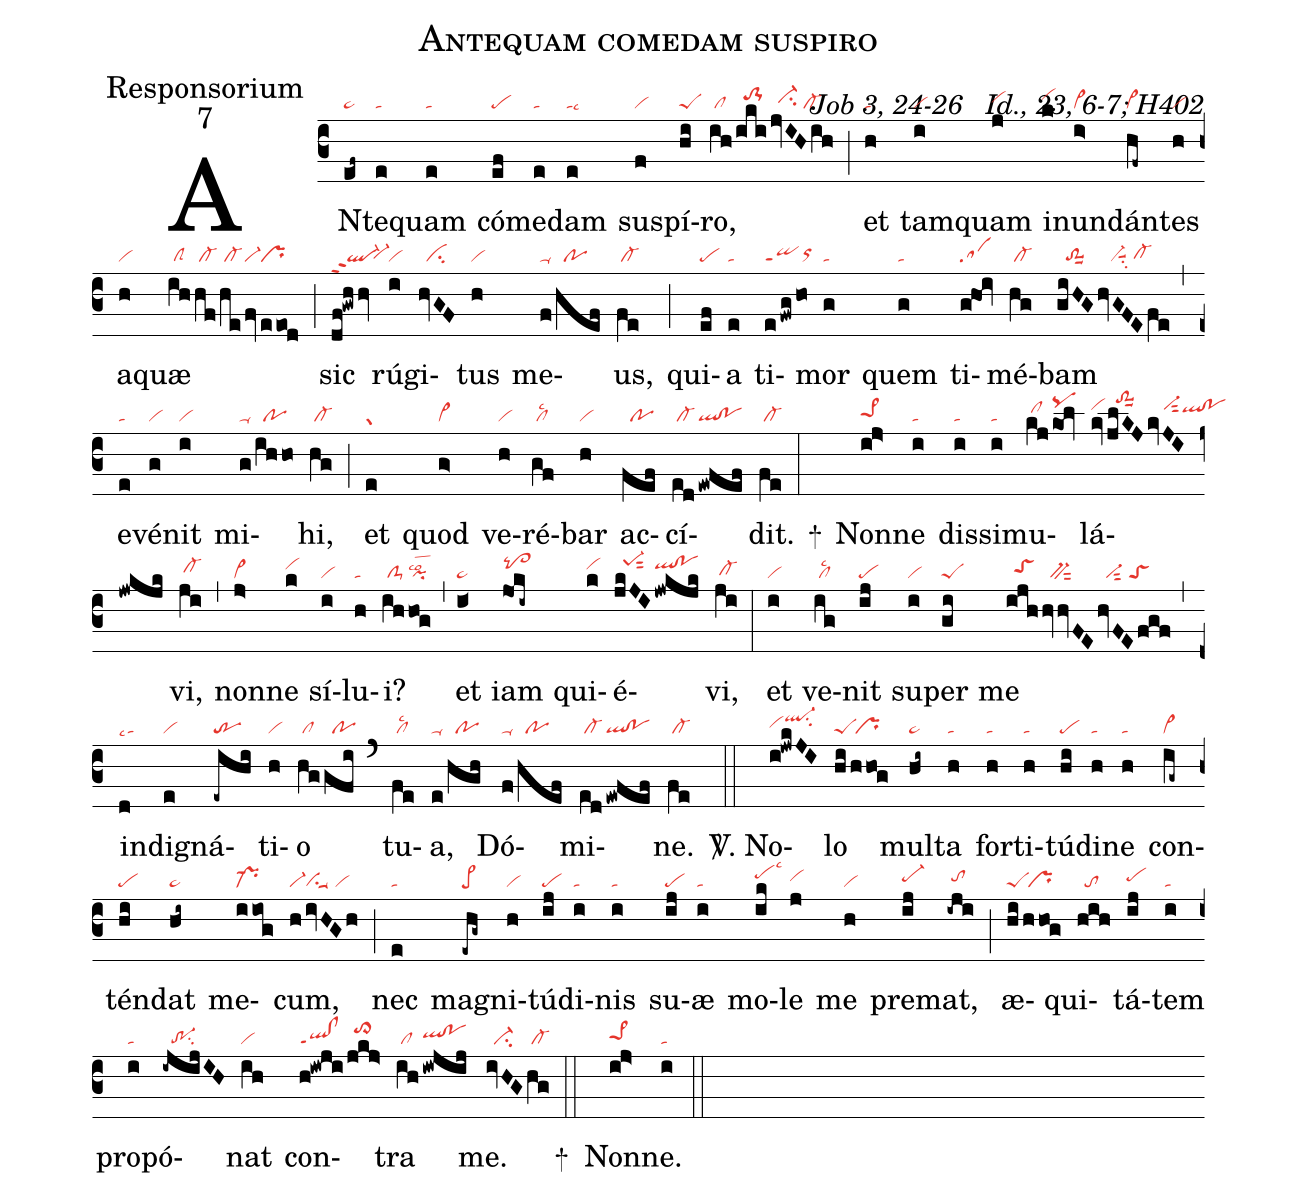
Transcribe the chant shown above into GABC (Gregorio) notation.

name:Antequam comedam suspiro;
office-part:Responsorium;
mode:7;
commentary:Job 3, 24-26 ꝟ Id., 23, 6-7; H402;
nabc-lines:1;
%%
(c3)AN(ef~|pe~)te(e|ta)quam(e|ta) có(ef|pe)me(e|ta)dam(e|talsc6) su(f|vi)spí(hi|peS)ro,(ih|/cl|/iki|//to-1hi|/jvIHih|//ci-hh/cl-) (;) et(h|ta) tam(i|vi)quam(j|vihh) i(k|vihi)nun(i>|vi>)dán(hf~|cl~)tes(h|vi) a(h|vi)quæ(ih|/clS|/hf|/cl-|/he|/cl-|/fv|vi-|eeod|pr) (;) sic(df!gwhhv|ql-ppt2``vi-hg) rú(i|vi)gi(hvGF|//ci)tus(h|vi) me(f|ta-|/hef|//po)us,(fe|/cl-) (;)
qui(ef|pe)a(e|ta) ti(efwg/ho|qippt1orhh)mor(g|ta) quem(g|ta) ti(g!hoi|sa)mé(hg|/cl-)bam(giHG|//to-1suu1|hvGFEfe|///vi-suu1su2/cl-hg) (,) e(e|ta)vé(g|vi)nit(i|vi) mi(g|ta-|/ihho|//po)hi,(hg|/cl-) (;)
et(e|gr) quod(g>|vi>) ve(h|vi)ré(gf|/cllsc2)bar(h|vi) ac(fef|//po)cí(ed|/cl-|!ewfef|ql!po)dit.(fe|/cl-) (:)
+()
Non(ij>|pe>1hh)ne(i|ta) dis(i|ta)si(i|ta)mu(kj|/clhi|/kol|pqhk)lá(kv|vihj|jlKJ|//to-1hlsuu1|kvJIjwkjk|////vi-hjsut2qlhi!pohi)vi,(ji|/cl-hh) (,) non(j>|vi>)ne(k|vihi) sí(i|vi)lu(h|ta)i?(ih|/clS-|/hog|pilsco2) (,)
et(i<|pe~) iam(jo@ki~|pqhi!cl>hi) qui(k|vihi)é(jkJI|//pe-1hjsut2|jwkjk|qlhi!pohi)vi,(ji|/cl-hg) (:)
et(i|vi) ve(ig|/cllsc2)nit(ij|pe) su(i|vi)per(gi|peS) me(ijh|//toShh|/hvvFE|//bv-sut2|/hvFEfgf|//vi-sut2/toS) (,) in(d|talsc7)di(e|vi)gná(-eihi|tr)ti(h|vi)o(hg|/cl|/gfi|//po) (`) tu(fe|/cllsc2)a,(e|ta-|/hgh|//po) Dó(f|ta-|/hef|//po)mi(ed|/cl-|!ewfef|ql!po)ne.(fe|/cl-) (::)
<sp>V/</sp>.
No(i!jwkJI|vihhql-hjsu2)lo(hi|peS|/hhog|/pr) mul(hi~|pe~)ta(h|ta) for(h|ta)ti(h|ta)tú(hi|pe)di(h|ta)ne(h|ta) con(ig~|cl~)tén(hi|pe)dat(hi~|pe~) me(iiog|pr-)cum,(h|vi-|/ivHGh|visu1suu1/vi) (;)
nec(e|ta) ma(-ehg~|pe>)gni(h|vi)tú(ij|pe)di(i|ta)nis(i|ta) su(ij|pe)æ(i|ta) mo(ik|pehilsc3)le(j|vihh) me(h|vi) pre(ij|pe-hh)mat,(-iji|/tohh) (;) æ(hi|peS|/hhog|/pr)qui(hih|//to)tá(ij|pehh)tem(i|ta) pro(i|ta)pó(-ijijIH|//tr-1su2)nat(ih|vi) con(h!iwji|ql!clppt1|jkj>|//to>hj)tra(ih|/cl|!iwjij|qlhh!pohh) me.(ivHG|//ci-|hg|/cl-) (::)

+() Non(ij>|pe>1hh)ne.(i|ta) (::)
